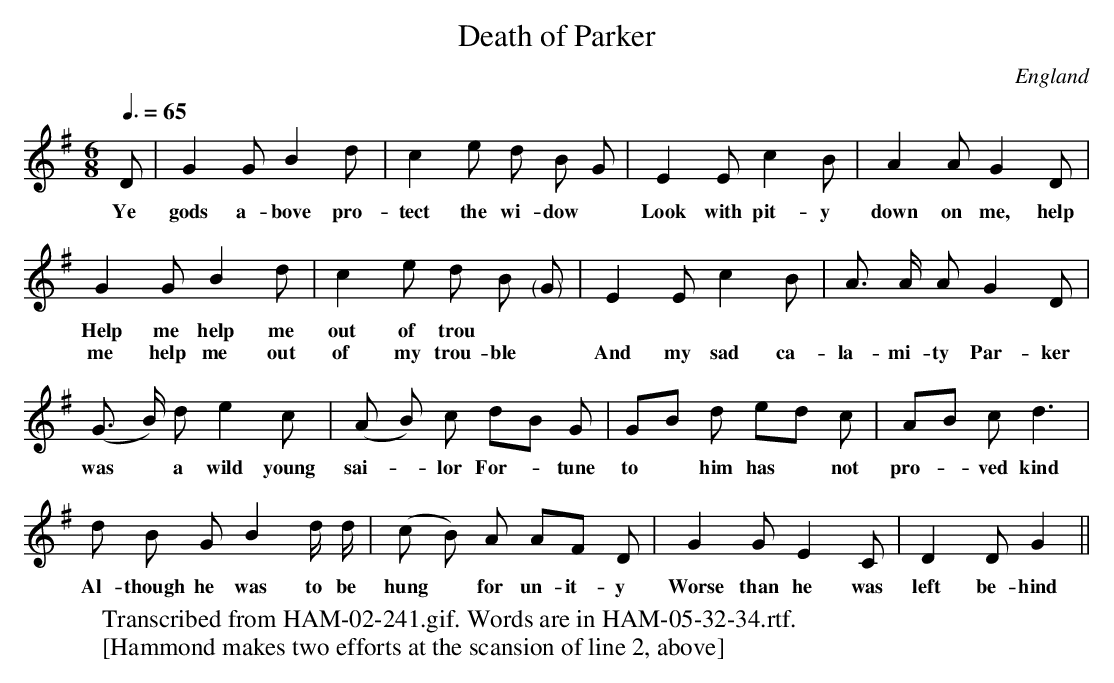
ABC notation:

X:1
T:Death of Parker
O:England
M:6/8
L:1/8
Q:3/8=65
K:G
D|G2G B2d|c2e d B G|E2E c2B|A2A G2D|
w:Ye gods a-bove pro-tect the wi-dow * Look with pit-y down on me, help
G2G B2d|c2e d B "<("">)"G|E2E c2B|A> A A G2D|
w:Help me help me out of trou**
w:me help me out of my trou-ble * And my sad ca-la-mi-ty Par-ker
(G> B) d e2 c|(A B) c dB G|GB d ed c|AB c d3|
w:was* a wild young sai-*lor For-*tune to* him has* not pro-*ved kind
d B G B2d/ d/|(c B) A AF D|G2G E2C|D2D G2||
w:Al-though he was to be hung* for un-it-y Worse than he was left be-hind
W:Transcribed from HAM-02-241.gif. Words are in HAM-05-32-34.rtf.
W:[Hammond makes two efforts at the scansion of line 2, above]
